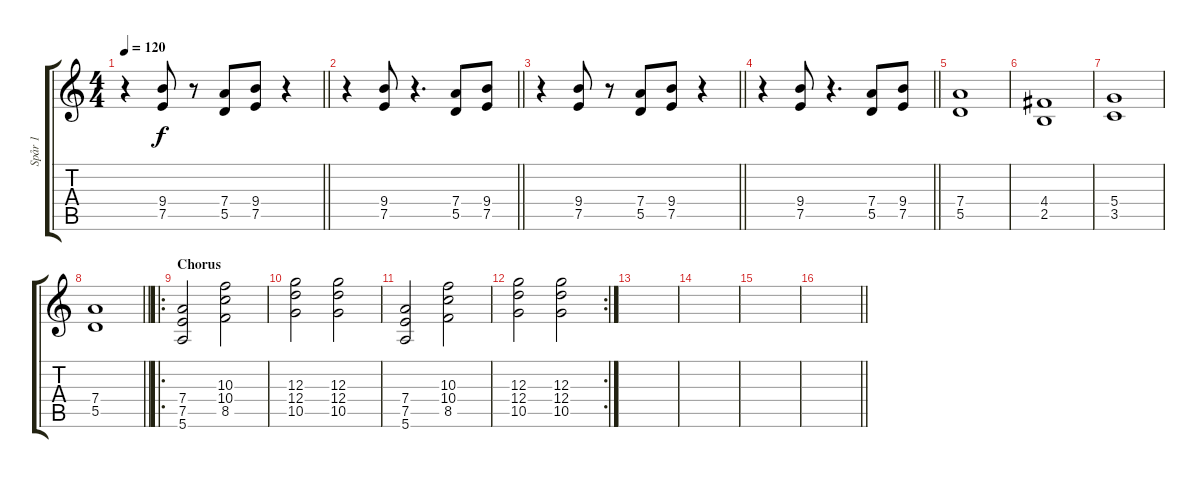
\track ("Spår 1" "Spår 1") {instrument distortionguitar}
\staff {score tabs}
\tuning (E4 B3 G3 D3 A2 E2) {hide}
\ts (4 4)
\tempo 120
\clef g2
\barLineRight lightlight
\ks c
r.4{dy f} (9.4 7.5).8 r.8 (7.4 5.5).8 (9.4 7.5).8 r.4 |
\barLineRight lightlight
r.4 (9.4 7.5).8 r.4{d} (7.4 5.5).8 (9.4 7.5).8 |
\barLineRight lightlight
r.4 (9.4 7.5).8 r.8 (7.4 5.5).8 (9.4 7.5).8 r.4 |
\barLineRight lightlight
r.4 (9.4 7.5).8 r.4{d} (7.4 5.5).8 (9.4 7.5).8 |
(7.4 5.5).1 |
(4.4 2.5).1 |
(5.4 3.5).1 |
\barLineRight lightlight
(7.4 5.5).1 |
\ro
\section ("" "Chorus")
(7.4 7.5 5.6).2 (10.3 10.4 8.5).2 |
(12.3 12.4 10.5).2 (12.3 12.4 10.5).2 |
(7.4 7.5 5.6).2 (10.3 10.4 8.5).2 |
\rc 2
(12.3 12.4 10.5).2 (12.3 12.4 10.5).2 |
|
|
|
\barLineRight lightlight
